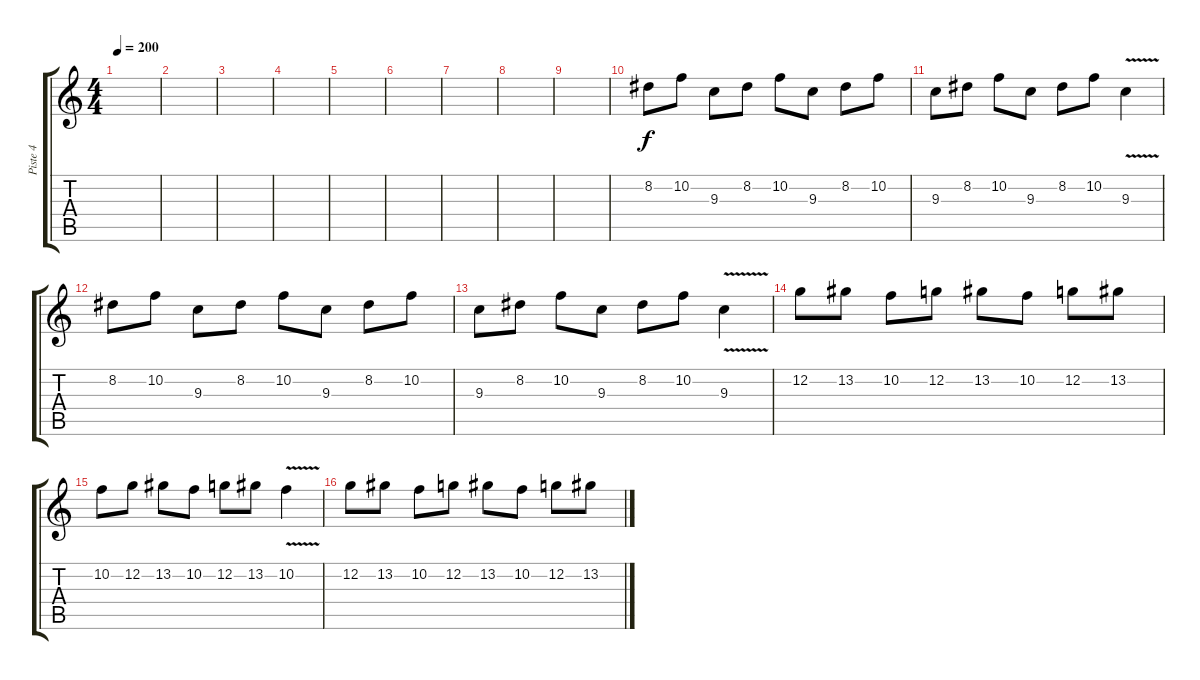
\track ("Piste 4" "Piste 4") {instrument distortionguitar}
\staff {score tabs}
\tuning (C4 G3 Eb3 Bb2 F2 C2) {hide}
\ts (4 4)
\tempo 200
\clef g2
\ks c
|
|
|
|
|
|
|
|
|
8.2.8 10.2.8 9.3.8 8.2.8 10.2.8 9.3.8 8.2.8 10.2.8 |
9.3.8 8.2.8 10.2.8 9.3.8 8.2.8 10.2.8 9.3{v}.4 |
8.2.8 10.2.8 9.3.8 8.2.8 10.2.8 9.3.8 8.2.8 10.2.8 |
9.3.8 8.2.8 10.2.8 9.3.8 8.2.8 10.2.8 9.3{v}.4 |
12.2.8 13.2.8 10.2.8 12.2.8 13.2.8 10.2.8 12.2.8 13.2.8 |
10.2.8 12.2.8 13.2.8 10.2.8 12.2.8 13.2.8 10.2{v}.4 |
12.2.8 13.2.8 10.2.8 12.2.8 13.2.8 10.2.8 12.2.8 13.2.8
